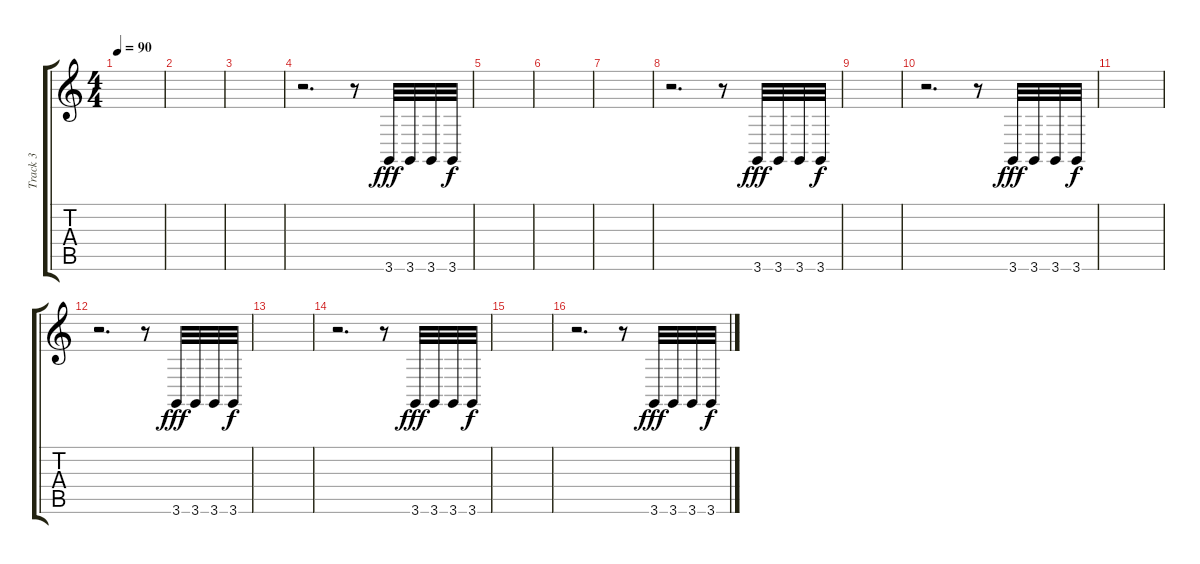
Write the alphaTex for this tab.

\track ("Track 3" "Track 3") {instrument stringensemble1}
\staff {score tabs}
\tuning (E4 B3 G3 D3 A2 E2) {hide}
\ts (4 4)
\tempo 90
\clef g2
\ks c
|
|
|
r.2{d} r.8 3.6.32{dy fff} 3.6.32 3.6.32 3.6.32{dy f} |
|
|
|
r.2{d} r.8 3.6.32{dy fff} 3.6.32 3.6.32 3.6.32{dy f} |
|
r.2{d} r.8 3.6.32{dy fff} 3.6.32 3.6.32 3.6.32{dy f} |
|
r.2{d} r.8 3.6.32{dy fff} 3.6.32 3.6.32 3.6.32{dy f} |
|
r.2{d} r.8 3.6.32{dy fff} 3.6.32 3.6.32 3.6.32{dy f} |
|
r.2{d} r.8 3.6.32{dy fff} 3.6.32 3.6.32 3.6.32{dy f}
